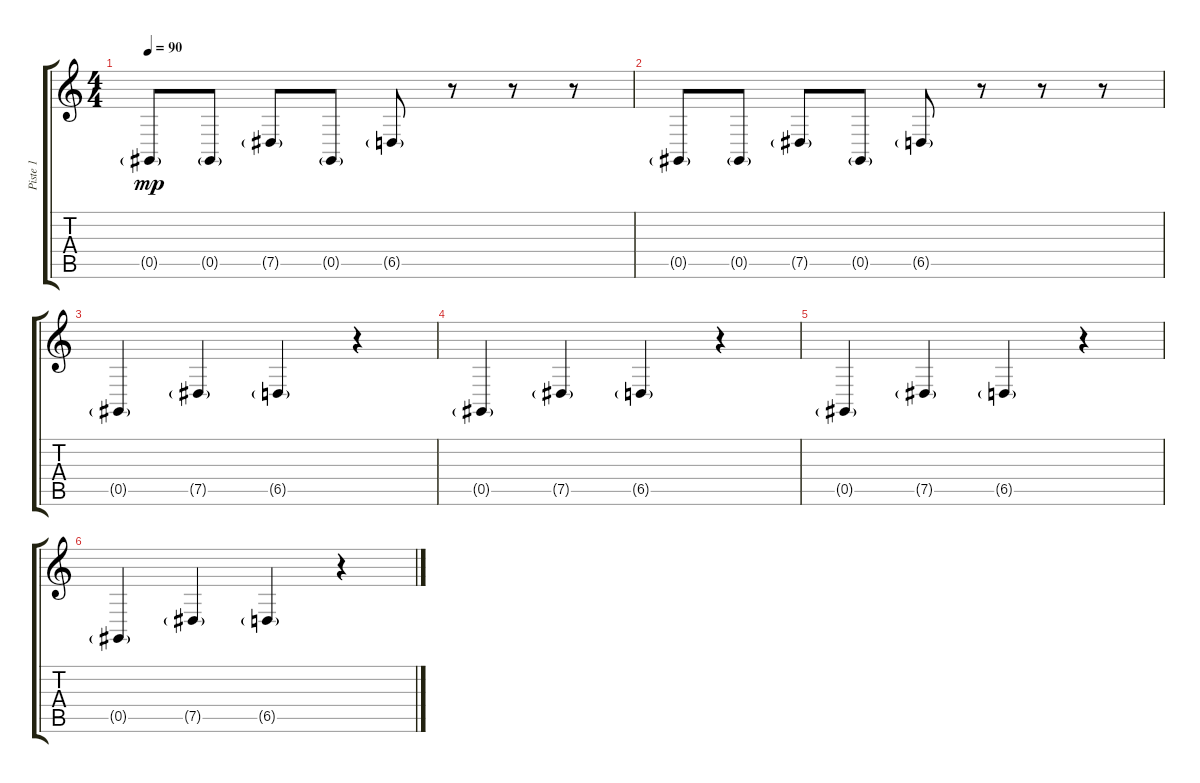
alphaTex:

\track ("Piste 1" "Piste 1") {instrument violin}
\staff {score tabs}
\tuning (Eb4 Bb3 Gb3 Db3 Ab2 Db2) {hide}
\ts (4 4)
\tempo 90
\clef g2
\ks c
0.5{g}.8{dy mp} 0.5{g}.8 7.5{g}.8 0.5{g}.8 6.5{g}.8 r.8 r.8 r.8 |
0.5{g}.8 0.5{g}.8 7.5{g}.8 0.5{g}.8 6.5{g}.8 r.8 r.8 r.8 |
0.5{g}.4 7.5{g}.4 6.5{g}.4 r.4 |
0.5{g}.4 7.5{g}.4 6.5{g}.4 r.4 |
0.5{g}.4 7.5{g}.4 6.5{g}.4 r.4 |
0.5{g}.4 7.5{g}.4 6.5{g}.4 r.4
